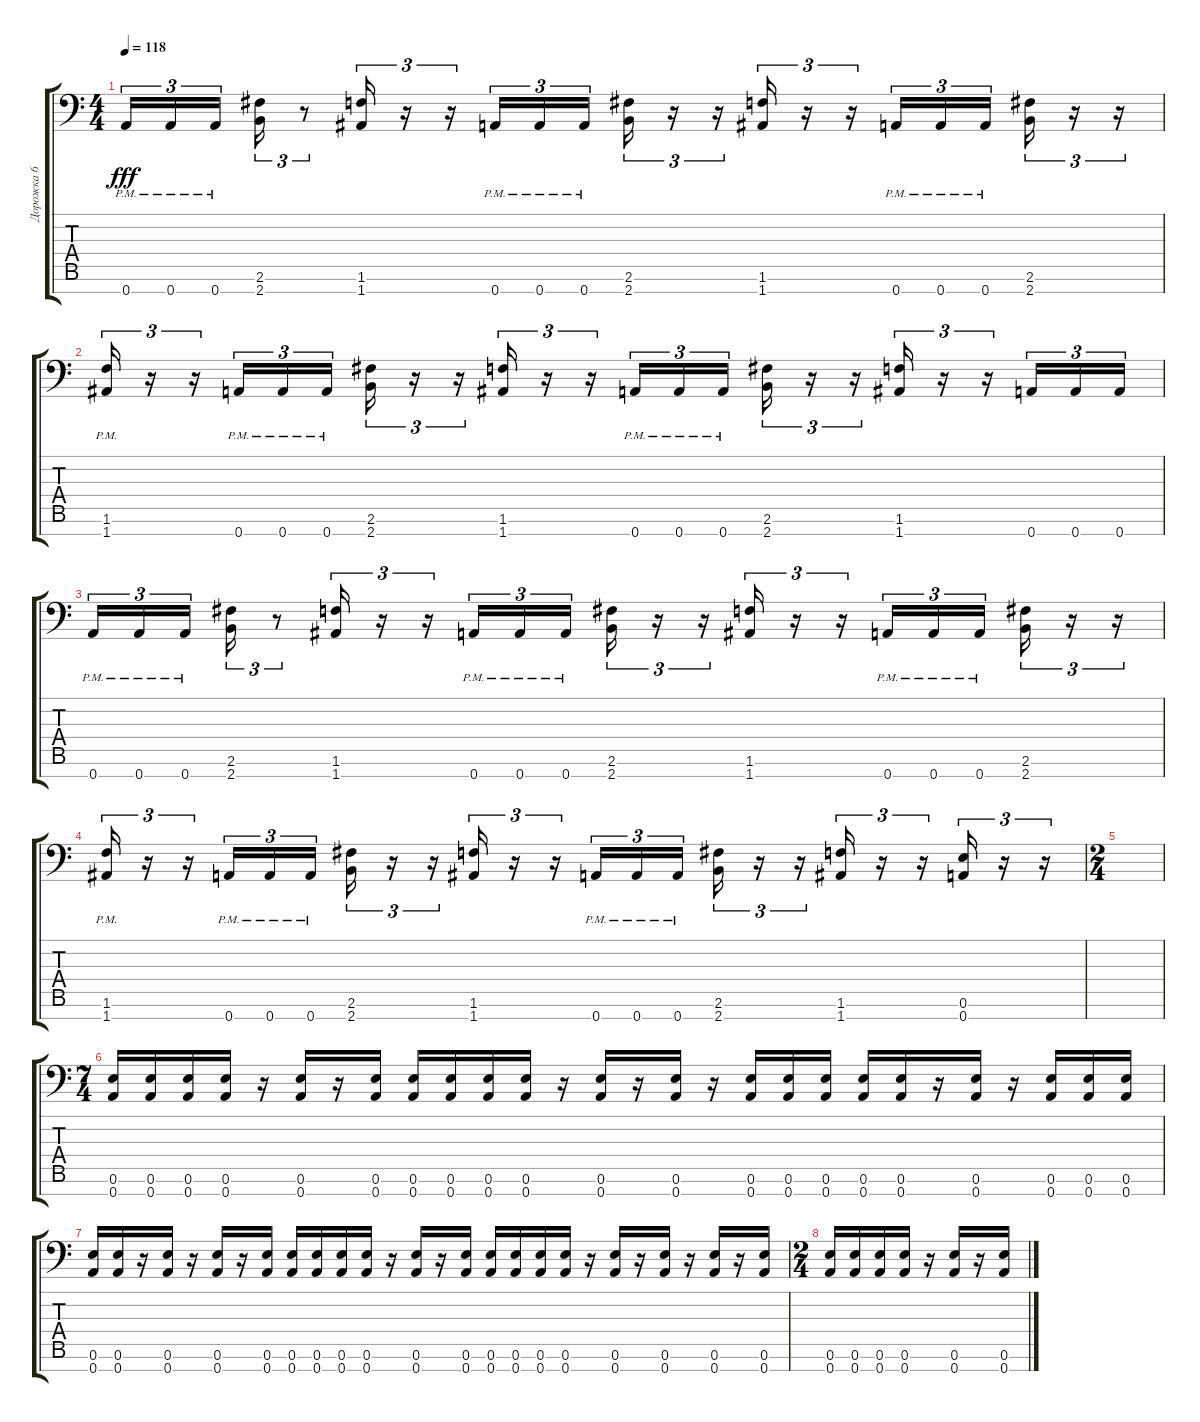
\track ("Дорожка 6" "Дорожка 6") {instrument distortionguitar}
\staff {score tabs}
\tuning (E4 B3 G3 D3 A2 E2 A1) {hide}
\ts (4 4)
\tempo 118
\clef f4
\ks c
0.7{pm}.16{tu (3 2) dy fff} 0.7{pm}.16{tu (3 2)} 0.7{pm}.16{tu (3 2) beam splitsecondary} (2.6 2.7).16{tu (3 2)} r.8{tu (3 2)} (1.6 1.7).16{tu (3 2)} r.16{tu (3 2)} r.16{tu (3 2)} 0.7{pm}.16{tu (3 2)} 0.7{pm}.16{tu (3 2)} 0.7{pm}.16{tu (3 2)} (2.6 2.7).16{tu (3 2)} r.16{tu (3 2)} r.16{tu (3 2)} (1.6 1.7).16{tu (3 2)} r.16{tu (3 2)} r.16{tu (3 2)} 0.7{pm}.16{tu (3 2)} 0.7{pm}.16{tu (3 2)} 0.7{pm}.16{tu (3 2) beam splitsecondary} (2.6 2.7).16{tu (3 2)} r.16{tu (3 2)} r.16{tu (3 2)} |
(1.6 1.7{pm}).16{tu (3 2)} r.16{tu (3 2)} r.16{tu (3 2)} 0.7{pm}.16{tu (3 2)} 0.7{pm}.16{tu (3 2)} 0.7{pm}.16{tu (3 2)} (2.6 2.7).16{tu (3 2)} r.16{tu (3 2)} r.16{tu (3 2)} (1.6 1.7).16{tu (3 2)} r.16{tu (3 2)} r.16{tu (3 2)} 0.7{pm}.16{tu (3 2)} 0.7{pm}.16{tu (3 2)} 0.7{pm}.16{tu (3 2) beam splitsecondary} (2.6 2.7).16{tu (3 2)} r.16{tu (3 2)} r.16{tu (3 2)} (1.6 1.7).16{tu (3 2)} r.16{tu (3 2)} r.16{tu (3 2)} 0.7.16{tu (3 2)} 0.7.16{tu (3 2)} 0.7.16{tu (3 2)} |
0.7{pm}.16{tu (3 2)} 0.7{pm}.16{tu (3 2)} 0.7{pm}.16{tu (3 2) beam splitsecondary} (2.6 2.7).16{tu (3 2)} r.8{tu (3 2)} (1.6 1.7).16{tu (3 2)} r.16{tu (3 2)} r.16{tu (3 2)} 0.7{pm}.16{tu (3 2)} 0.7{pm}.16{tu (3 2)} 0.7{pm}.16{tu (3 2)} (2.6 2.7).16{tu (3 2)} r.16{tu (3 2)} r.16{tu (3 2)} (1.6 1.7).16{tu (3 2)} r.16{tu (3 2)} r.16{tu (3 2)} 0.7{pm}.16{tu (3 2)} 0.7{pm}.16{tu (3 2)} 0.7{pm}.16{tu (3 2) beam splitsecondary} (2.6 2.7).16{tu (3 2)} r.16{tu (3 2)} r.16{tu (3 2)} |
(1.6 1.7{pm}).16{tu (3 2)} r.16{tu (3 2)} r.16{tu (3 2)} 0.7{pm}.16{tu (3 2)} 0.7{pm}.16{tu (3 2)} 0.7{pm}.16{tu (3 2)} (2.6 2.7).16{tu (3 2)} r.16{tu (3 2)} r.16{tu (3 2)} (1.6 1.7).16{tu (3 2)} r.16{tu (3 2)} r.16{tu (3 2)} 0.7{pm}.16{tu (3 2)} 0.7{pm}.16{tu (3 2)} 0.7{pm}.16{tu (3 2) beam splitsecondary} (2.6 2.7).16{tu (3 2)} r.16{tu (3 2)} r.16{tu (3 2)} (1.6 1.7).16{tu (3 2)} r.16{tu (3 2)} r.16{tu (3 2)} (0.6 0.7).16{tu (3 2)} r.16{tu (3 2)} r.16{tu (3 2)} |
\ts (2 4)
|
\ts (7 4)
(0.6 0.7).16 (0.6 0.7).16 (0.6 0.7).16 (0.6 0.7).16 r.16 (0.6 0.7).16 r.16 (0.6 0.7).16 (0.6 0.7).16 (0.6 0.7).16 (0.6 0.7).16 (0.6 0.7).16 r.16 (0.6 0.7).16 r.16 (0.6 0.7).16 r.16 (0.6 0.7).16 (0.6 0.7).16 (0.6 0.7).16 (0.6 0.7).16 (0.6 0.7).16 r.16 (0.6 0.7).16 r.16 (0.6 0.7).16 (0.6 0.7).16 (0.6 0.7).16 |
(0.6 0.7).16 (0.6 0.7).16 r.16 (0.6 0.7).16 r.16 (0.6 0.7).16 r.16 (0.6 0.7).16 (0.6 0.7).16 (0.6 0.7).16 (0.6 0.7).16 (0.6 0.7).16 r.16 (0.6 0.7).16 r.16 (0.6 0.7).16 (0.6 0.7).16 (0.6 0.7).16 (0.6 0.7).16 (0.6 0.7).16 r.16 (0.6 0.7).16 r.16 (0.6 0.7).16 r.16 (0.6 0.7).16 r.16 (0.6 0.7).16 |
\ts (2 4)
(0.6 0.7).16 (0.6 0.7).16 (0.6 0.7).16 (0.6 0.7).16 r.16 (0.6 0.7).16 r.16 (0.6 0.7).16
